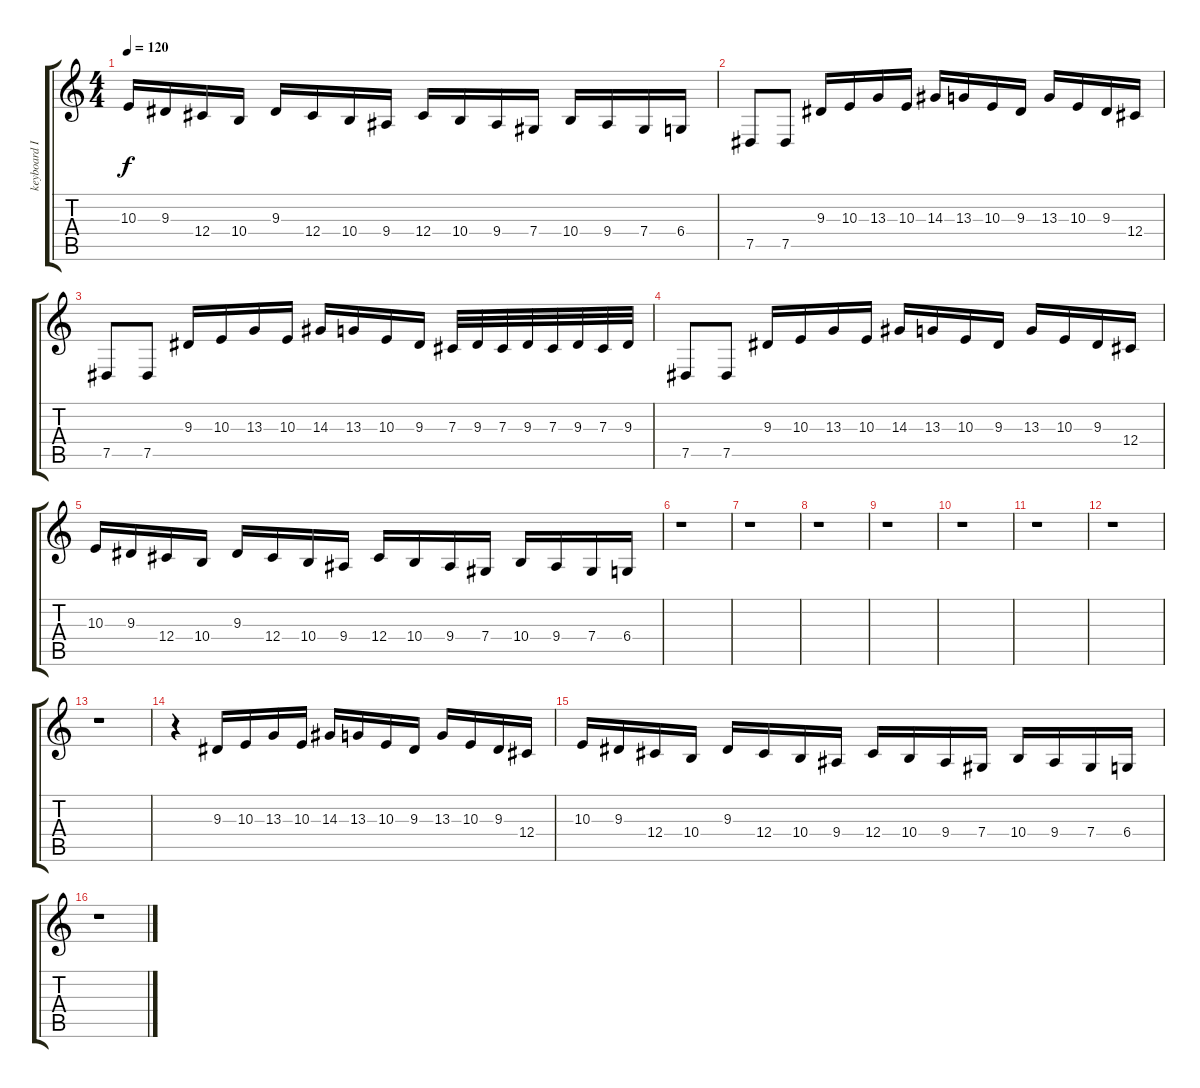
\track ("keyboard I" "keyboard I") {instrument stringensemble1}
\staff {score tabs}
\tuning (Eb4 Bb3 Gb3 Db3 Ab2 Eb2) {hide}
\ts (4 4)
\tempo 120
\clef g2
\ks c
10.3.16{dy f} 9.3.16 12.4.16 10.4.16 9.3.16 12.4.16 10.4.16 9.4.16 12.4.16 10.4.16 9.4.16 7.4.16 10.4.16 9.4.16 7.4.16 6.4.16 |
7.5.8 7.5.8 9.3.16 10.3.16 13.3.16 10.3.16 14.3.16 13.3.16 10.3.16 9.3.16 13.3.16 10.3.16 9.3.16 12.4.16 |
7.5.8 7.5.8 9.3.16 10.3.16 13.3.16 10.3.16 14.3.16 13.3.16 10.3.16 9.3.16 7.3.32 9.3.32 7.3.32 9.3.32 7.3.32 9.3.32 7.3.32 9.3.32 |
7.5.8 7.5.8 9.3.16 10.3.16 13.3.16 10.3.16 14.3.16 13.3.16 10.3.16 9.3.16 13.3.16 10.3.16 9.3.16 12.4.16 |
10.3.16 9.3.16 12.4.16 10.4.16 9.3.16 12.4.16 10.4.16 9.4.16 12.4.16 10.4.16 9.4.16 7.4.16 10.4.16 9.4.16 7.4.16 6.4.16 |
r.1 |
r.1 |
r.1 |
r.1 |
r.1 |
r.1 |
r.1 |
r.1 |
r.4 9.3.16 10.3.16 13.3.16 10.3.16 14.3.16 13.3.16 10.3.16 9.3.16 13.3.16 10.3.16 9.3.16 12.4.16 |
10.3.16 9.3.16 12.4.16 10.4.16 9.3.16 12.4.16 10.4.16 9.4.16 12.4.16 10.4.16 9.4.16 7.4.16 10.4.16 9.4.16 7.4.16 6.4.16 |
r.1
